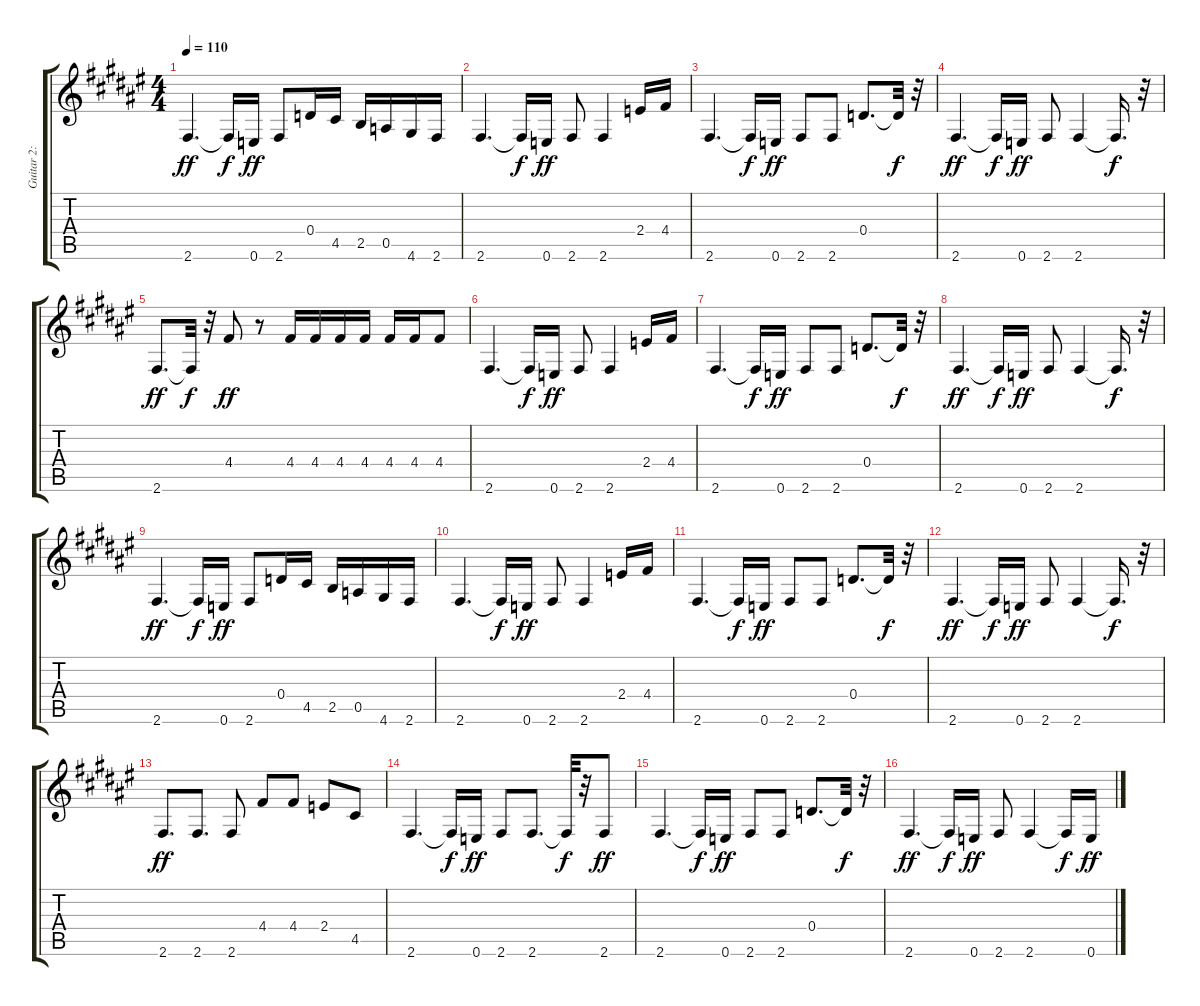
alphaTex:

\track ("Guitar 2: Tim Pierce" "Guitar 2: ") {instrument electricguitarjazz}
\staff {score tabs}
\tuning (E4 B3 G3 D3 A2 E2) {hide}
\ts (4 4)
\tempo 110
\clef g2
\ks f#
2.6.4{d dy ff} 2.6{t}.16{dy f} 0.6.16{dy ff} 2.6.8 0.4.16 4.5.16 2.5.16 0.5.16 4.6.16 2.6.16 |
2.6.4{d} 2.6{t}.16{dy f} 0.6.16{dy ff} 2.6.8 2.6.4 2.4.16 4.4.16 |
2.6.4{d} 2.6{t}.16{dy f} 0.6.16{dy ff} 2.6.8 2.6.8 0.4.8{d} 0.4{t}.32{dy f} r.32 |
2.6.4{d dy ff} 2.6{t}.16{dy f} 0.6.16{dy ff} 2.6.8 2.6.4 2.6{t}.16{d dy f} r.32 |
2.6.8{d dy ff} 2.6{t}.32{dy f} r.32 4.4.8{dy ff} r.8 4.4.16 4.4.16 4.4.16 4.4.16 4.4.16 4.4.16 4.4.8 |
2.6.4{d} 2.6{t}.16{dy f} 0.6.16{dy ff} 2.6.8 2.6.4 2.4.16 4.4.16 |
2.6.4{d} 2.6{t}.16{dy f} 0.6.16{dy ff} 2.6.8 2.6.8 0.4.8{d} 0.4{t}.32{dy f} r.32 |
2.6.4{d dy ff} 2.6{t}.16{dy f} 0.6.16{dy ff} 2.6.8 2.6.4 2.6{t}.16{d dy f} r.32 |
2.6.4{d dy ff} 2.6{t}.16{dy f} 0.6.16{dy ff} 2.6.8 0.4.16 4.5.16 2.5.16 0.5.16 4.6.16 2.6.16 |
2.6.4{d} 2.6{t}.16{dy f} 0.6.16{dy ff} 2.6.8 2.6.4 2.4.16 4.4.16 |
2.6.4{d} 2.6{t}.16{dy f} 0.6.16{dy ff} 2.6.8 2.6.8 0.4.8{d} 0.4{t}.32{dy f} r.32 |
2.6.4{d dy ff} 2.6{t}.16{dy f} 0.6.16{dy ff} 2.6.8 2.6.4 2.6{t}.16{d dy f} r.32 |
2.6.8{d dy ff} 2.6.8{d} 2.6.8 4.4.8 4.4.8 2.4.8 4.5.8 |
2.6.4{d} 2.6{t}.16{dy f} 0.6.16{dy ff} 2.6.8 2.6.8{d} 2.6{t}.32{dy f} r.32 2.6.8{dy ff} |
2.6.4{d} 2.6{t}.16{dy f} 0.6.16{dy ff} 2.6.8 2.6.8 0.4.8{d} 0.4{t}.32{dy f} r.32 |
2.6.4{d dy ff} 2.6{t}.16{dy f} 0.6.16{dy ff} 2.6.8 2.6.4 2.6{t}.16{dy f} 0.6.16{dy ff}
